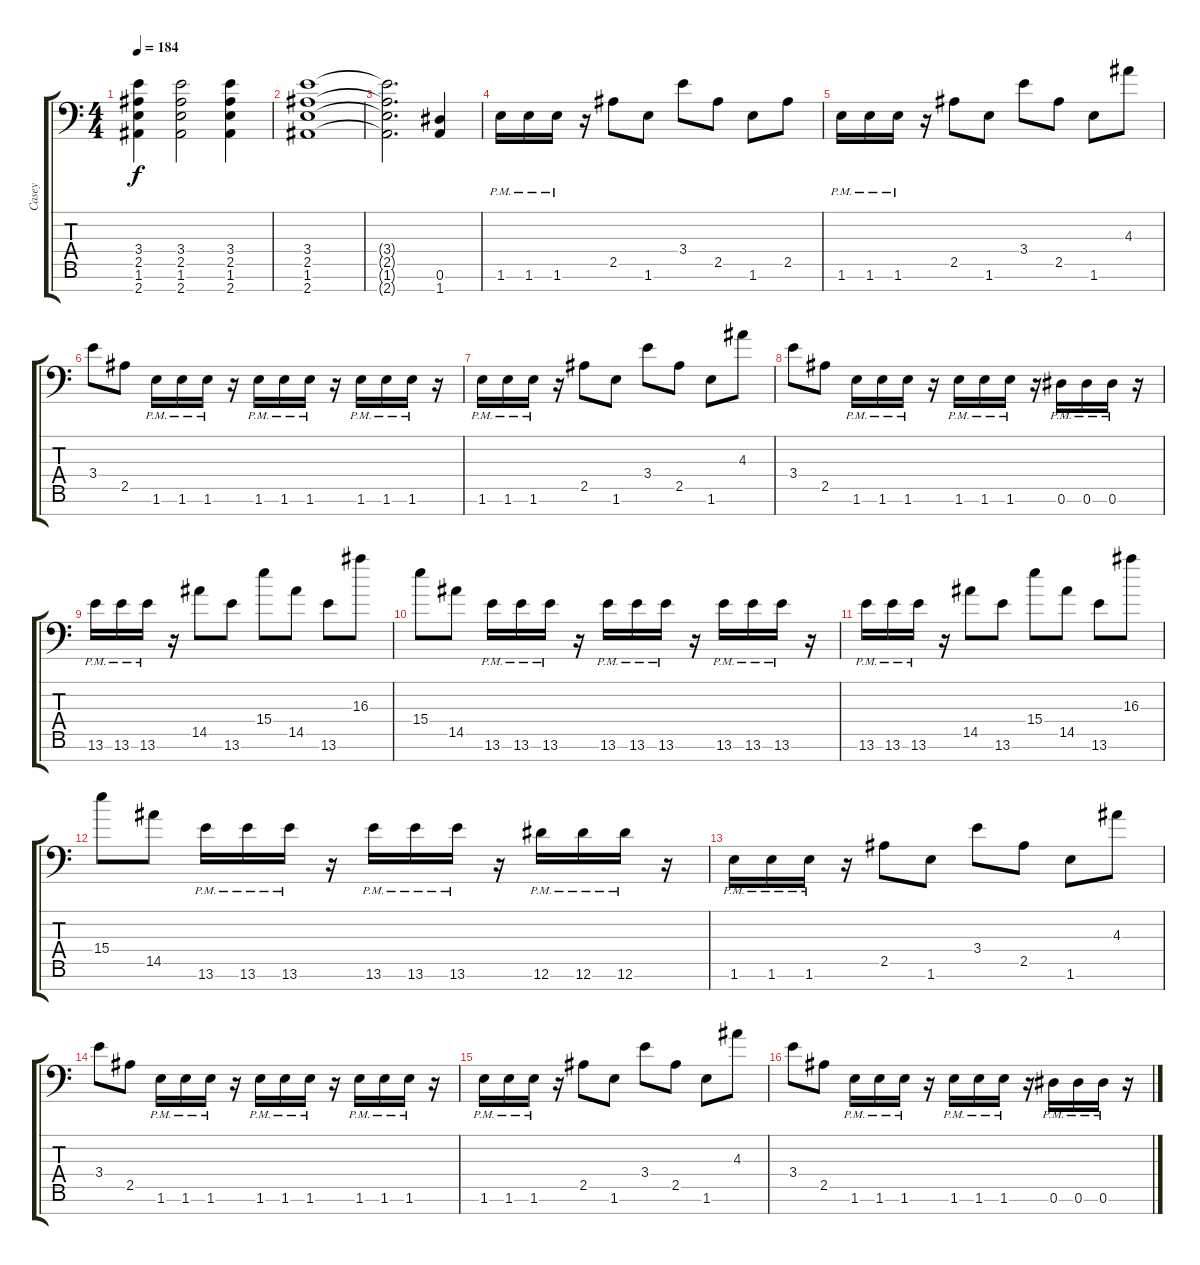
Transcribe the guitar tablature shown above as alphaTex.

\track ("Casey" "Casey") {instrument distortionguitar}
\staff {score tabs}
\tuning (Eb4 Bb3 Gb3 Db3 Ab2 Eb2 Ab1) {hide}
\ts (4 4)
\tempo 184
\clef f4
\ks c
(3.4{t} 2.5{t} 1.6{t} 2.7{t}).4{dy f} (3.4 2.5 1.6 2.7).2 (3.4 2.5 1.6 2.7).4 |
(3.4 2.5 1.6 2.7).1 |
(3.4{t} 2.5{t} 1.6{t} 2.7{t}).2{d} (0.6 1.7).4 |
1.6{pm}.16 1.6{pm}.16 1.6{pm}.16 r.16 2.5.8 1.6.8 3.4.8 2.5.8 1.6.8 2.5.8 |
1.6{pm}.16 1.6{pm}.16 1.6{pm}.16 r.16 2.5.8 1.6.8 3.4.8 2.5.8 1.6.8 4.3.8 |
3.4.8 2.5.8 1.6{pm}.16 1.6{pm}.16 1.6{pm}.16 r.16 1.6{pm}.16 1.6{pm}.16 1.6{pm}.16 r.16 1.6{pm}.16 1.6{pm}.16 1.6{pm}.16 r.16 |
1.6{pm}.16 1.6{pm}.16 1.6{pm}.16 r.16 2.5.8 1.6.8 3.4.8 2.5.8 1.6.8 4.3.8 |
3.4.8 2.5.8 1.6{pm}.16 1.6{pm}.16 1.6{pm}.16 r.16 1.6{pm}.16 1.6{pm}.16 1.6{pm}.16 r.16 0.6{pm}.16 0.6{pm}.16 0.6{pm}.16 r.16 |
13.6{pm}.16 13.6{pm}.16 13.6{pm}.16 r.16 14.5.8 13.6.8 15.4.8 14.5.8 13.6.8 16.3.8 |
15.4.8 14.5.8 13.6{pm}.16 13.6{pm}.16 13.6{pm}.16 r.16 13.6{pm}.16 13.6{pm}.16 13.6{pm}.16 r.16 13.6{pm}.16 13.6{pm}.16 13.6{pm}.16 r.16 |
13.6{pm}.16 13.6{pm}.16 13.6{pm}.16 r.16 14.5.8 13.6.8 15.4.8 14.5.8 13.6.8 16.3.8 |
15.4.8 14.5.8 13.6{pm}.16 13.6{pm}.16 13.6{pm}.16 r.16 13.6{pm}.16 13.6{pm}.16 13.6{pm}.16 r.16 12.6{pm}.16 12.6{pm}.16 12.6{pm}.16 r.16 |
1.6{pm}.16 1.6{pm}.16 1.6{pm}.16 r.16 2.5.8 1.6.8 3.4.8 2.5.8 1.6.8 4.3.8 |
3.4.8 2.5.8 1.6{pm}.16 1.6{pm}.16 1.6{pm}.16 r.16 1.6{pm}.16 1.6{pm}.16 1.6{pm}.16 r.16 1.6{pm}.16 1.6{pm}.16 1.6{pm}.16 r.16 |
1.6{pm}.16 1.6{pm}.16 1.6{pm}.16 r.16 2.5.8 1.6.8 3.4.8 2.5.8 1.6.8 4.3.8 |
3.4.8 2.5.8 1.6{pm}.16 1.6{pm}.16 1.6{pm}.16 r.16 1.6{pm}.16 1.6{pm}.16 1.6{pm}.16 r.16 0.6{pm}.16 0.6{pm}.16 0.6{pm}.16 r.16
